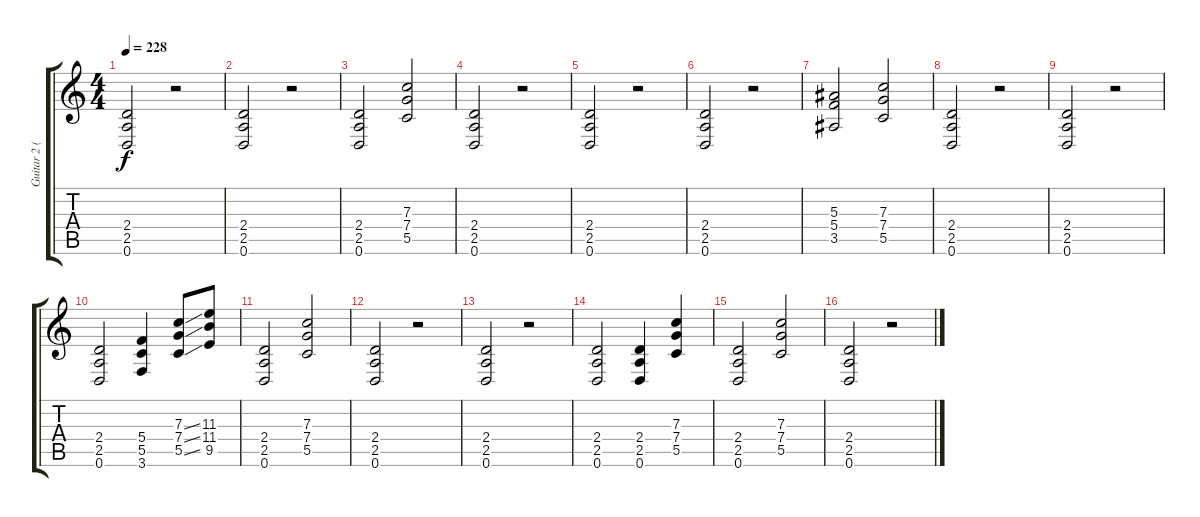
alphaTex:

\track ("Guitar 2 (Ale)" "Guitar 2 (") {instrument distortionguitar}
\staff {score tabs}
\tuning (D4 A3 F3 C3 G2 D2) {hide}
\ts (4 4)
\tempo 228
\clef g2
\ks c
(2.4 2.5 0.6).2{dy f} r.2 |
(2.4 2.5 0.6).2 r.2 |
(2.4 2.5 0.6).2 (7.3 7.4 5.5).2 |
(2.4 2.5 0.6).2 r.2 |
(2.4 2.5 0.6).2 r.2 |
(2.4 2.5 0.6).2 r.2 |
(5.3 5.4 3.5).2 (7.3 7.4 5.5).2 |
(2.4 2.5 0.6).2 r.2 |
(2.4 2.5 0.6).2 r.2 |
(2.4 2.5 0.6).2 (5.4 5.5 3.6).4 (7.3{ss} 7.4{ss} 5.5{ss}).8 (11.3 11.4 9.5).8 |
(2.4 2.5 0.6).2 (7.3 7.4 5.5).2 |
(2.4 2.5 0.6).2 r.2 |
(2.4 2.5 0.6).2 r.2 |
(2.4 2.5 0.6).2 (2.4 2.5 0.6).4 (7.3 7.4 5.5).4 |
(2.4 2.5 0.6).2 (7.3 7.4 5.5).2 |
(2.4 2.5 0.6).2 r.2
